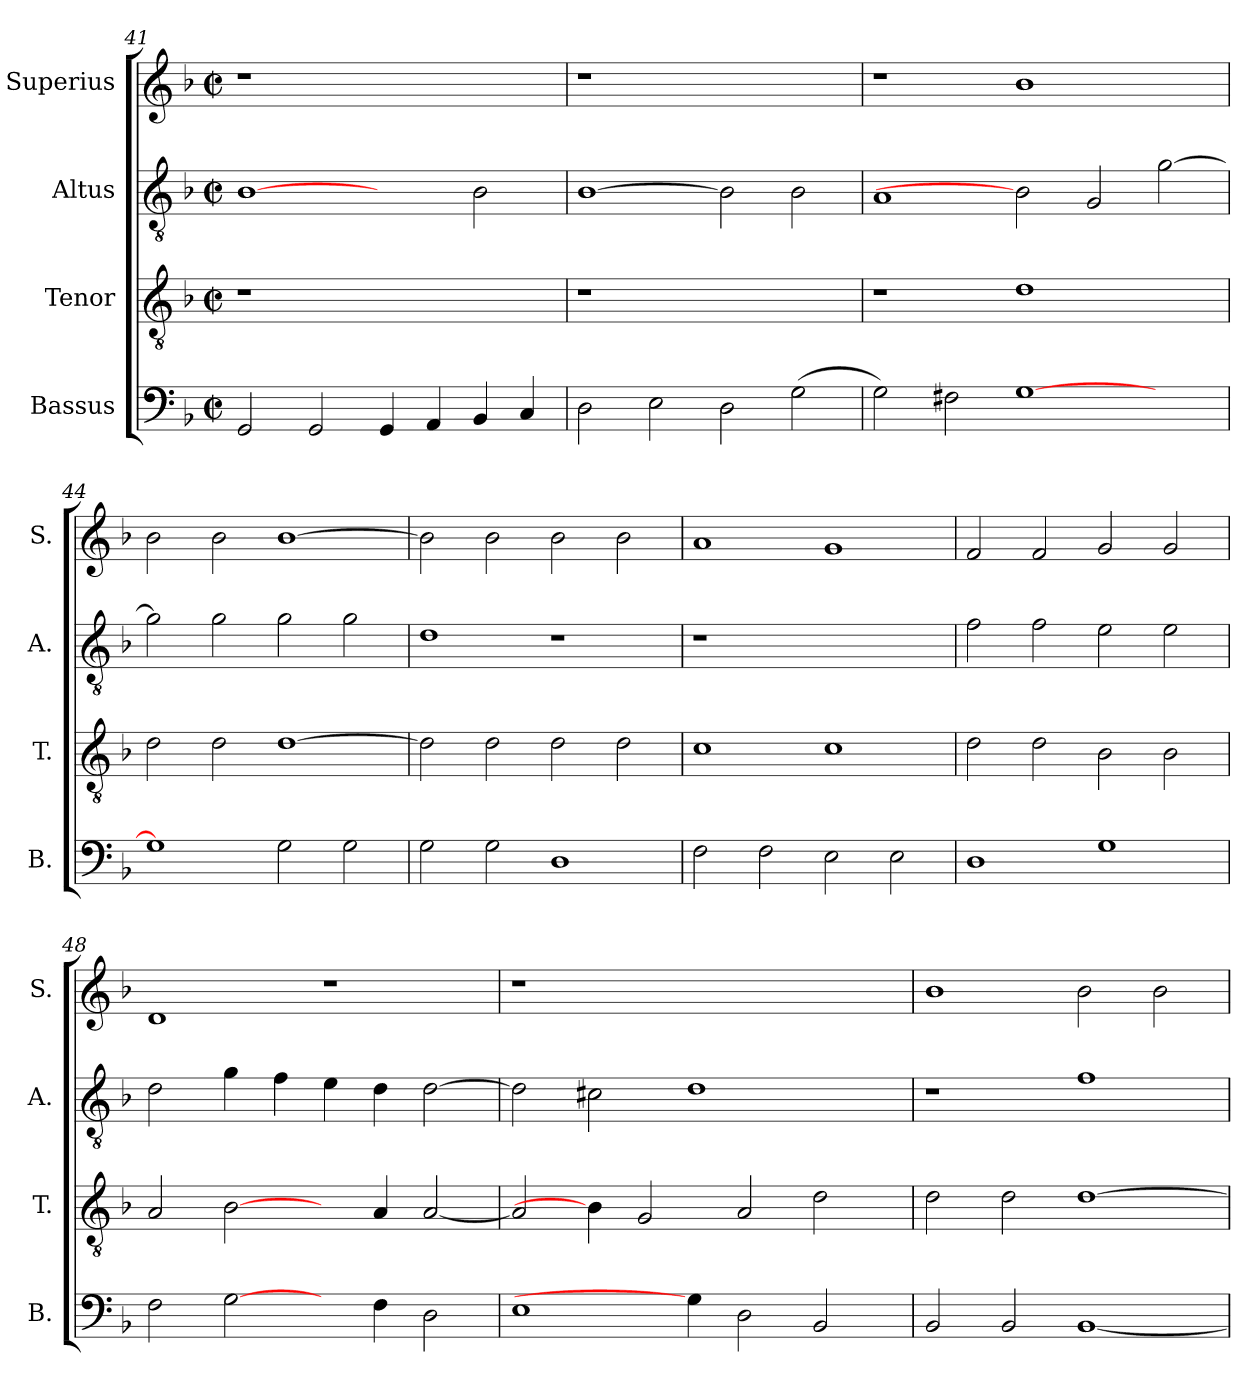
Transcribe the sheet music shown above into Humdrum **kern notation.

**kern	**kern	**kern	**kern
*part4	*part3	*part2	*part1
*staff4	*staff3	*staff2	*staff1
*I"Bassus	*I"Tenor	*I"Altus	*I"Superius
*I'B.	*I'T.	*I'A.	*I'S.
*clefF4	*clefGv2	*clefGv2	*clefG2
*	*ITrd7c12	*ITrd7c12	*
*k[b-]	*k[b-]	*k[b-]	*k[b-]
*F:	*F:	*F:	*F:
*M2/2	*M2/2	*M2/2	*M2/2
*met(c|)	*met(c|)	*met(c|)	*met(c|)
=41	=41	=41	=41
!	!LO:N:vis=1	!	!LO:N:vis=1
2GGi/	1r	[1BB-i	1r
2GGi/	.	.	.
4GGi/	1ryy	2ryy	1ryy
4AAi/	.	.	.
4BB-i/	.	2BB-i\	.
4Ci/	.	.	.
=42	=42	=42	=42
!	!LO:N:vis=1	!	!LO:N:vis=1
2Di\	1r	[1BB-i	1r
2Ei\	.	.	.
2Di\	1ryy	2BB-i]	1ryy
(2Gi\	.	2BB-i\	.
=43	=43	=43	=43
2Gi\)	1r	1AAi	1r
2F#Xi\	.	.	.
[>1Gi	1Di	2BB-i]	1b-i
.	.	2GGi/	.
2ryy	2ryy	[>2Gi\	2ryy
=44	=44	=44	=44
1Gi]	2Di\	2Gi\]	2b-i\
.	2Di\	2Gi\	2b-i\
2Gi\	[>1Di	2Gi\	[>1b-i
2Gi\	.	2Gi\	.
!!LO:PB:g=z
=45	=45	=45	=45
2Gi\	2Di\]	1Di	2b-i\]
2Gi\	2Di\	.	2b-i\
1Di	2Di\	1r	2b-i\
.	2Di\	.	2b-i\
=46	=46	=46	=46
!	!	!LO:N:vis=1	!
2Fi\	1Ci	1r	1ai
2Fi\	.	.	.
2Ei\	1Ci	1ryy	1gi
2Ei\	.	.	.
=47	=47	=47	=47
1Di	2Di\	2Fi\	2fi/
.	2Di\	2Fi\	2fi/
1Gi	2BB-i\	2Ei\	2gi/
.	2BB-i\	2Ei\	2gi/
=48	=48	=48	=48
2Fi\	2AAi/	2Di\	1di
[2Gi\	[2BB-i\	4Gi\	.
.	.	4Fi\	.
4ryy	4ryy	4Ei\	1r
4Fi\	4AAi/	4Di\	.
2Di\	[<2AAi/	[>2Di\	.
=49	=49	=49	=49
!	!	!	!LO:N:vis=1
1Ei	2AAi/]	2Di\]	1r
.	4BB-i\]	2C#Xi\	.
.	2GGi/	.	.
4Gi\]	.	1Di	1ryy
2Di\	2AAi/	.	.
2BB-i/	2Di\	.	.
.	.	4ryy	4ryy
!!LO:LB:g=z
=50	=50	=50	=50
2BB-i/	2Di\	1r	1b-i
2BB-i/	2Di\	.	.
[<1BB-i	[>1Di	1Fi	2b-i\
.	.	.	2b-i\
=	=	=	=
*-	*-	*-	*-
